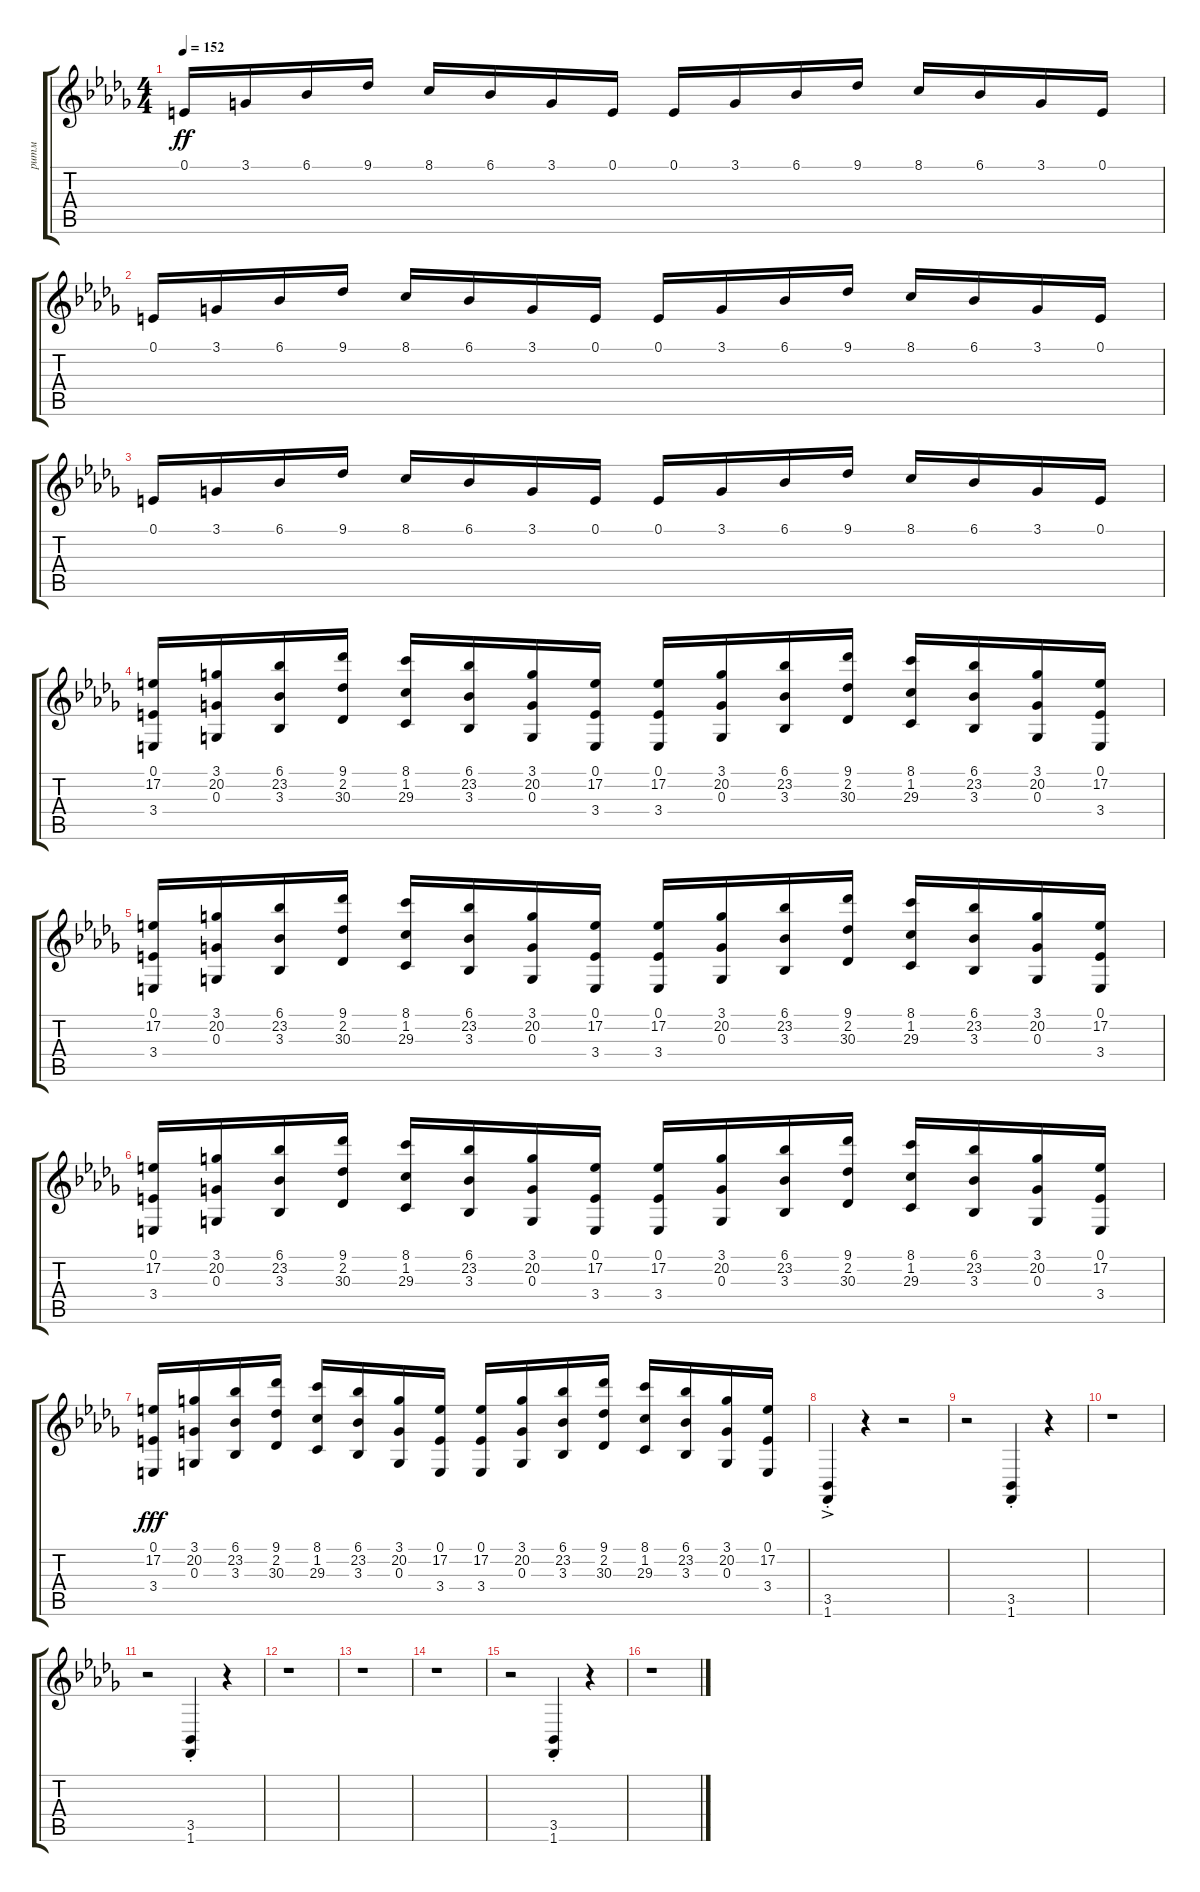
\track ("ритм" "ритм") {instrument stringensemble1}
\staff {score tabs}
\tuning (E4 B3 G3 Db3 G2 E2) {hide}
\ts (4 4)
\tempo 152
\clef g2
\ks bbminor
0.1.16{dy ff} 3.1.16 6.1.16 9.1.16 8.1.16 6.1.16 3.1.16 0.1.16 0.1.16 3.1.16 6.1.16 9.1.16 8.1.16 6.1.16 3.1.16 0.1.16 |
0.1.16 3.1.16 6.1.16 9.1.16 8.1.16 6.1.16 3.1.16 0.1.16 0.1.16 3.1.16 6.1.16 9.1.16 8.1.16 6.1.16 3.1.16 0.1.16 |
0.1.16 3.1.16 6.1.16 9.1.16 8.1.16 6.1.16 3.1.16 0.1.16 0.1.16 3.1.16 6.1.16 9.1.16 8.1.16 6.1.16 3.1.16 0.1.16 |
(0.1 17.2 3.4).16 (3.1 20.2 0.3).16 (6.1 23.2 3.3).16 (9.1 2.2 30.3).16 (8.1 1.2 29.3).16 (6.1 23.2 3.3).16 (3.1 20.2 0.3).16 (0.1 17.2 3.4).16 (0.1 17.2 3.4).16 (3.1 20.2 0.3).16 (6.1 23.2 3.3).16 (9.1 2.2 30.3).16 (8.1 1.2 29.3).16 (6.1 23.2 3.3).16 (3.1 20.2 0.3).16 (0.1 17.2 3.4).16 |
(0.1 17.2 3.4).16 (3.1 20.2 0.3).16 (6.1 23.2 3.3).16 (9.1 2.2 30.3).16 (8.1 1.2 29.3).16 (6.1 23.2 3.3).16 (3.1 20.2 0.3).16 (0.1 17.2 3.4).16 (0.1 17.2 3.4).16 (3.1 20.2 0.3).16 (6.1 23.2 3.3).16 (9.1 2.2 30.3).16 (8.1 1.2 29.3).16 (6.1 23.2 3.3).16 (3.1 20.2 0.3).16 (0.1 17.2 3.4).16 |
(0.1 17.2 3.4).16 (3.1 20.2 0.3).16 (6.1 23.2 3.3).16 (9.1 2.2 30.3).16 (8.1 1.2 29.3).16 (6.1 23.2 3.3).16 (3.1 20.2 0.3).16 (0.1 17.2 3.4).16 (0.1 17.2 3.4).16 (3.1 20.2 0.3).16 (6.1 23.2 3.3).16 (9.1 2.2 30.3).16 (8.1 1.2 29.3).16 (6.1 23.2 3.3).16 (3.1 20.2 0.3).16 (0.1 17.2 3.4).16 |
(0.1 17.2 3.4).16{dy fff} (3.1 20.2 0.3).16 (6.1 23.2 3.3).16 (9.1 2.2 30.3).16 (8.1 1.2 29.3).16 (6.1 23.2 3.3).16 (3.1 20.2 0.3).16 (0.1 17.2 3.4).16 (0.1 17.2 3.4).16 (3.1 20.2 0.3).16 (6.1 23.2 3.3).16 (9.1 2.2 30.3).16 (8.1 1.2 29.3).16 (6.1 23.2 3.3).16 (3.1 20.2 0.3).16 (0.1 17.2 3.4).16 |
(3.5{ac st} 1.6{ac st}).4 r.4 r.2 |
r.2 (3.5{st} 1.6{st}).4 r.4 |
r.1 |
r.2 (3.5{st} 1.6{st}).4 r.4 |
r.1 |
r.1 |
r.1 |
r.2 (3.5{st} 1.6{st}).4 r.4 |
r.1
